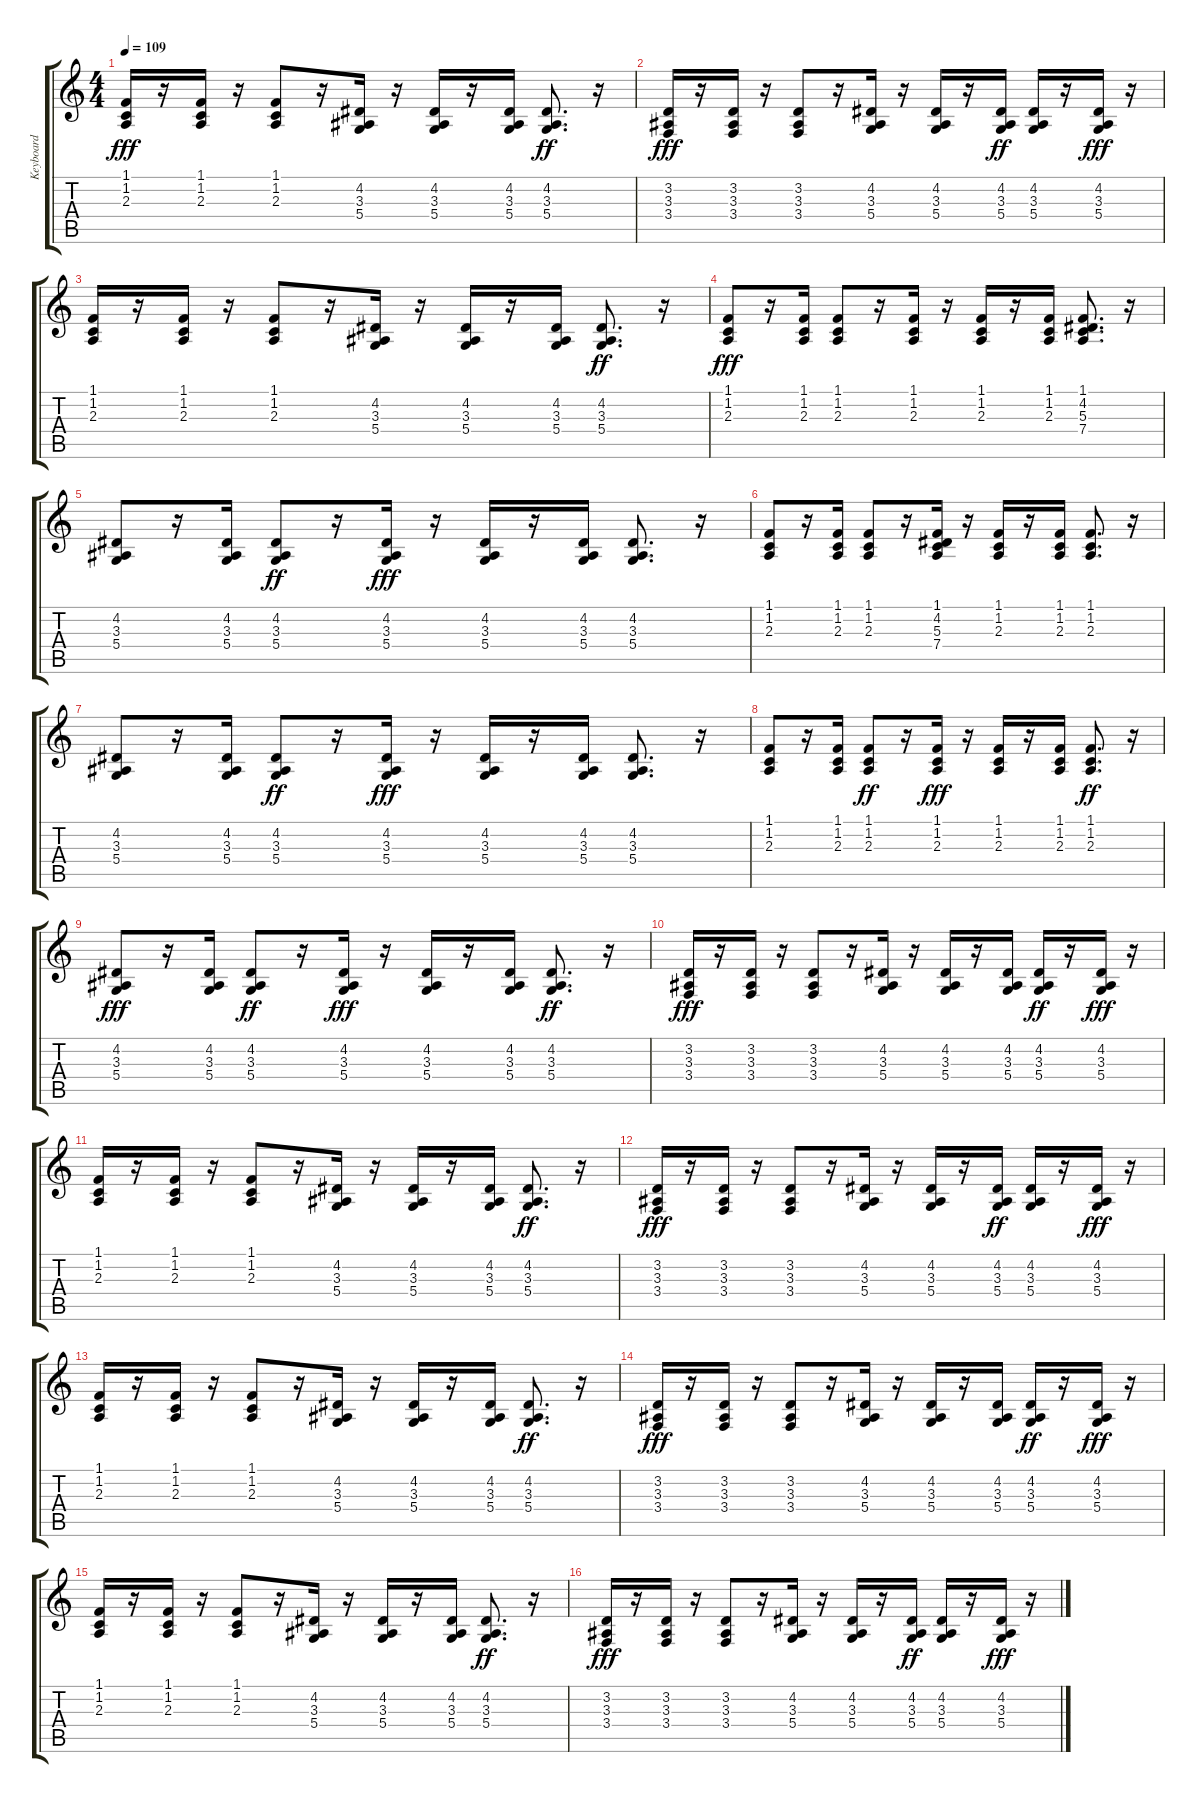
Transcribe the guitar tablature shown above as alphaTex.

\track ("Keyboard" "Keyboard") {instrument electricpiano2}
\staff {score tabs}
\tuning (E4 B3 G3 D3 A2 E2) {hide}
\ts (4 4)
\tempo 109
\clef g2
\ks c
(1.1 1.2 2.3).16{dy fff} r.16 (1.1 1.2 2.3).16 r.16 (1.1 1.2 2.3).8 r.16 (4.2 3.3 5.4).16 r.16 (4.2 3.3 5.4).16 r.16 (4.2 3.3 5.4).16 (4.2 3.3 5.4).8{d dy ff} r.16 |
(3.2 3.3 3.4).16{dy fff} r.16 (3.2 3.3 3.4).16 r.16 (3.2 3.3 3.4).8 r.16 (4.2 3.3 5.4).16 r.16 (4.2 3.3 5.4).16 r.16 (4.2 3.3 5.4).16{dy ff} (4.2 3.3 5.4).16 r.16 (4.2 3.3 5.4).16{dy fff} r.16 |
(1.1 1.2 2.3).16 r.16 (1.1 1.2 2.3).16 r.16 (1.1 1.2 2.3).8 r.16 (4.2 3.3 5.4).16 r.16 (4.2 3.3 5.4).16 r.16 (4.2 3.3 5.4).16 (4.2 3.3 5.4).8{d dy ff} r.16 |
(1.1 1.2 2.3).8{dy fff} r.16 (1.1 1.2 2.3).16 (1.1 1.2 2.3).8 r.16 (1.1 1.2 2.3).16 r.16 (1.1 1.2 2.3).16 r.16 (1.1 1.2 2.3).16 (1.1 4.2 5.3 7.4).8{d} r.16 |
(4.2 3.3 5.4).8 r.16 (4.2 3.3 5.4).16 (4.2 3.3 5.4).8{dy ff} r.16 (4.2 3.3 5.4).16{dy fff} r.16 (4.2 3.3 5.4).16 r.16 (4.2 3.3 5.4).16 (4.2 3.3 5.4).8{d} r.16 |
(1.1 1.2 2.3).8 r.16 (1.1 1.2 2.3).16 (1.1 1.2 2.3).8 r.16 (1.1 4.2 5.3 7.4).16 r.16 (1.1 1.2 2.3).16 r.16 (1.1 1.2 2.3).16 (1.1 1.2 2.3).8{d} r.16 |
(4.2 3.3 5.4).8 r.16 (4.2 3.3 5.4).16 (4.2 3.3 5.4).8{dy ff} r.16 (4.2 3.3 5.4).16{dy fff} r.16 (4.2 3.3 5.4).16 r.16 (4.2 3.3 5.4).16 (4.2 3.3 5.4).8{d} r.16 |
(1.1 1.2 2.3).8 r.16 (1.1 1.2 2.3).16 (1.1 1.2 2.3).8{dy ff} r.16 (1.1 1.2 2.3).16{dy fff} r.16 (1.1 1.2 2.3).16 r.16 (1.1 1.2 2.3).16 (1.1 1.2 2.3).8{d dy ff} r.16 |
(4.2 3.3 5.4).8{dy fff} r.16 (4.2 3.3 5.4).16 (4.2 3.3 5.4).8{dy ff} r.16 (4.2 3.3 5.4).16{dy fff} r.16 (4.2 3.3 5.4).16 r.16 (4.2 3.3 5.4).16 (4.2 3.3 5.4).8{d dy ff} r.16 |
(3.2 3.3 3.4).16{dy fff} r.16 (3.2 3.3 3.4).16 r.16 (3.2 3.3 3.4).8 r.16 (4.2 3.3 5.4).16 r.16 (4.2 3.3 5.4).16 r.16 (4.2 3.3 5.4).16 (4.2 3.3 5.4).16{dy ff} r.16 (4.2 3.3 5.4).16{dy fff} r.16 |
(1.1 1.2 2.3).16 r.16 (1.1 1.2 2.3).16 r.16 (1.1 1.2 2.3).8 r.16 (4.2 3.3 5.4).16 r.16 (4.2 3.3 5.4).16 r.16 (4.2 3.3 5.4).16 (4.2 3.3 5.4).8{d dy ff} r.16 |
(3.2 3.3 3.4).16{dy fff} r.16 (3.2 3.3 3.4).16 r.16 (3.2 3.3 3.4).8 r.16 (4.2 3.3 5.4).16 r.16 (4.2 3.3 5.4).16 r.16 (4.2 3.3 5.4).16{dy ff} (4.2 3.3 5.4).16 r.16 (4.2 3.3 5.4).16{dy fff} r.16 |
(1.1 1.2 2.3).16 r.16 (1.1 1.2 2.3).16 r.16 (1.1 1.2 2.3).8 r.16 (4.2 3.3 5.4).16 r.16 (4.2 3.3 5.4).16 r.16 (4.2 3.3 5.4).16 (4.2 3.3 5.4).8{d dy ff} r.16 |
(3.2 3.3 3.4).16{dy fff} r.16 (3.2 3.3 3.4).16 r.16 (3.2 3.3 3.4).8 r.16 (4.2 3.3 5.4).16 r.16 (4.2 3.3 5.4).16 r.16 (4.2 3.3 5.4).16 (4.2 3.3 5.4).16{dy ff} r.16 (4.2 3.3 5.4).16{dy fff} r.16 |
(1.1 1.2 2.3).16 r.16 (1.1 1.2 2.3).16 r.16 (1.1 1.2 2.3).8 r.16 (4.2 3.3 5.4).16 r.16 (4.2 3.3 5.4).16 r.16 (4.2 3.3 5.4).16 (4.2 3.3 5.4).8{d dy ff} r.16 |
(3.2 3.3 3.4).16{dy fff} r.16 (3.2 3.3 3.4).16 r.16 (3.2 3.3 3.4).8 r.16 (4.2 3.3 5.4).16 r.16 (4.2 3.3 5.4).16 r.16 (4.2 3.3 5.4).16{dy ff} (4.2 3.3 5.4).16 r.16 (4.2 3.3 5.4).16{dy fff} r.16
